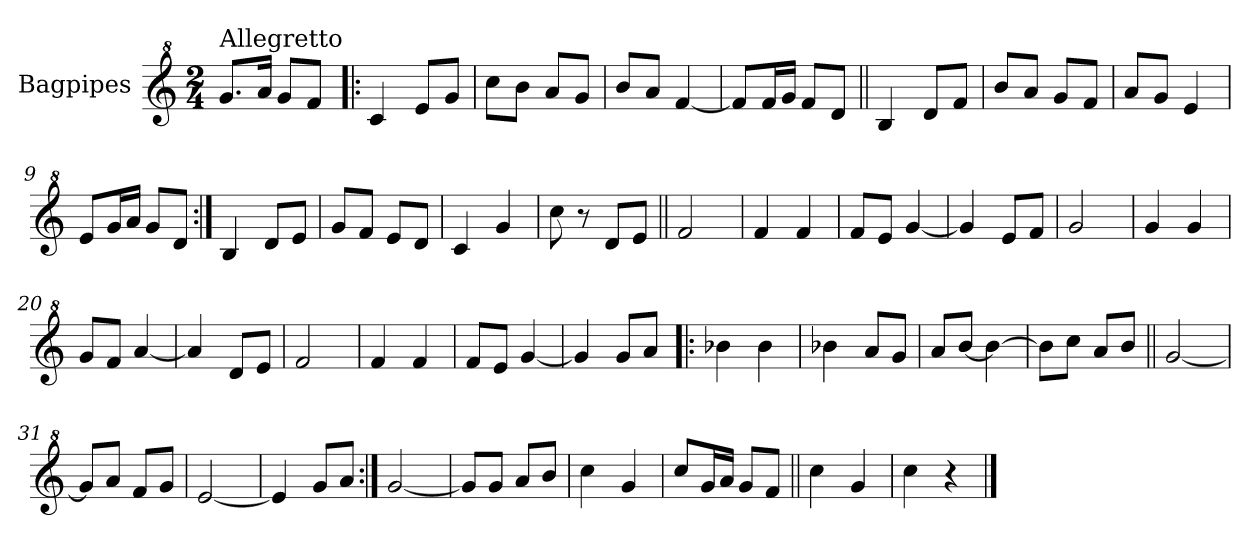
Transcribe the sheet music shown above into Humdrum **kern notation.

**kern
*part1
*staff1
*I"Bagpipes
*I'Bag
*clefG^2
*k[]
*C:
*M2/4
=1
!LO:TX:a:t=Allegretto
8.gg/L
16aa/Jk
8gg/L
8ff/J
=2!|:
4cc/
8ee/L
8gg/J
=3
8ccc\L
8bb\J
8aa/L
8gg/J
=4
8bb/L
8aa/J
[4ff/
=5
8ff/L]
16ff/L
16gg/JJ
8ff/L
8dd/J
=6||
4b/
8dd/L
8ff/J
=7
8bb/L
8aa/J
8gg/L
8ff/J
=8
8aa/L
8gg/J
4ee/
=9
8ee/L
16gg/L
16aa/JJ
8gg/L
8dd/J
=10:|!
4b/
8dd/L
8ee/J
!!LO:LB:g=z
=11
8gg/L
8ff/J
8ee/L
8dd/J
=12
4cc/
4gg/
=13
8ccc\
8r
8dd/L
8ee/J
=14||
2ff/
=15
4ff/
4ff/
=16
8ff/L
8ee/J
[4gg/
=17
4gg/]
8ee/L
8ff/J
=18
2gg/
=19
4gg/
4gg/
=20
8gg/L
8ff/J
[4aa/
=21
4aa/]
8dd/L
8ee/J
=22
2ff/
=23
4ff/
4ff/
=24
8ff/L
8ee/J
[4gg/
=25
4gg/]
8gg/L
8aa/J
!!LO:LB:g=z
=26!|:
4bb-X\
4bb-\
=27
4bb-X\
8aa/L
8gg/J
=28
8aa/L
[8bb/J
4bb\_
=29
8bb\L]
8ccc\J
8aa/L
8bb/J
=30||
[2gg/
=31
8gg/L]
8aa/J
8ff/L
8gg/J
=32
[2ee/
=33
4ee/]
8gg/L
8aa/J
=34:|!
[2gg/
=35
8gg/L]
8gg/J
8aa/L
8bb/J
=36
4ccc\
4gg/
=37
8ccc/L
16gg/L
16aa/JJ
8gg/L
8ff/J
=38||
4ccc\
4gg/
=39
4ccc\
4r
==
*-
